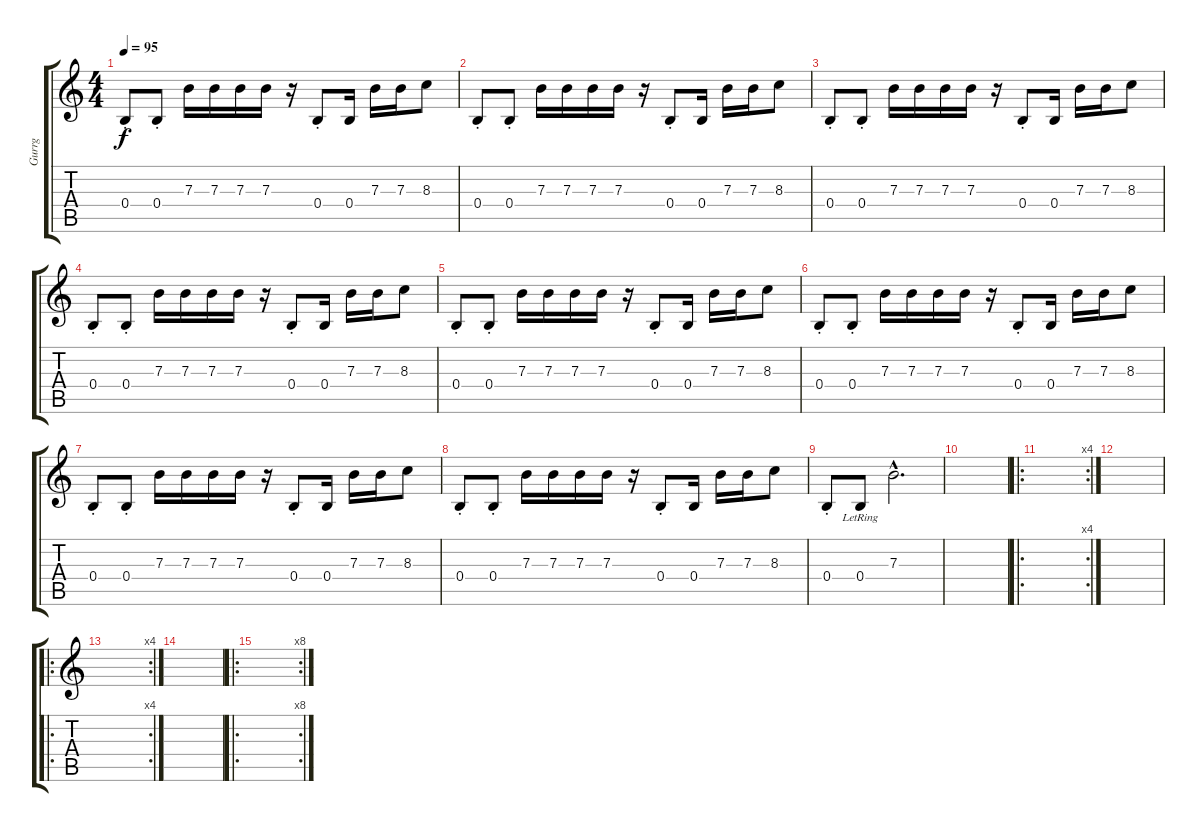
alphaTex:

\track ("Gurrg" "Gurrg") {instrument electricguitarclean}
\staff {score tabs}
\tuning (Db4 Ab3 E3 B2 Gb2 B1) {hide}
\ts (4 4)
\tempo 95
\clef g2
\ks c
0.4{st}.8{dy f} 0.4{st}.8 7.3.16 7.3.16 7.3.16 7.3.16 r.16 0.4{st}.8 0.4.16 7.3.16 7.3.16 8.3.8 |
0.4{st}.8 0.4{st}.8 7.3.16 7.3.16 7.3.16 7.3.16 r.16 0.4{st}.8 0.4.16 7.3.16 7.3.16 8.3.8 |
0.4{st}.8 0.4{st}.8 7.3.16 7.3.16 7.3.16 7.3.16 r.16 0.4{st}.8 0.4.16 7.3.16 7.3.16 8.3.8 |
0.4{st}.8 0.4{st}.8 7.3.16 7.3.16 7.3.16 7.3.16 r.16 0.4{st}.8 0.4.16 7.3.16 7.3.16 8.3.8 |
0.4{st}.8 0.4{st}.8 7.3.16 7.3.16 7.3.16 7.3.16 r.16 0.4{st}.8 0.4.16 7.3.16 7.3.16 8.3.8 |
0.4{st}.8 0.4{st}.8 7.3.16 7.3.16 7.3.16 7.3.16 r.16 0.4{st}.8 0.4.16 7.3.16 7.3.16 8.3.8 |
0.4{st}.8 0.4{st}.8 7.3.16 7.3.16 7.3.16 7.3.16 r.16 0.4{st}.8 0.4.16 7.3.16 7.3.16 8.3.8 |
0.4{st}.8 0.4{st}.8 7.3.16 7.3.16 7.3.16 7.3.16 r.16 0.4{st}.8 0.4.16 7.3.16 7.3.16 8.3.8 |
0.4{st}.8 0.4{lr}.8 7.3{hac}.2{d} |
|
\ro
\rc 4
|
|
\ro
\rc 4
|
|
\ro
\rc 8
